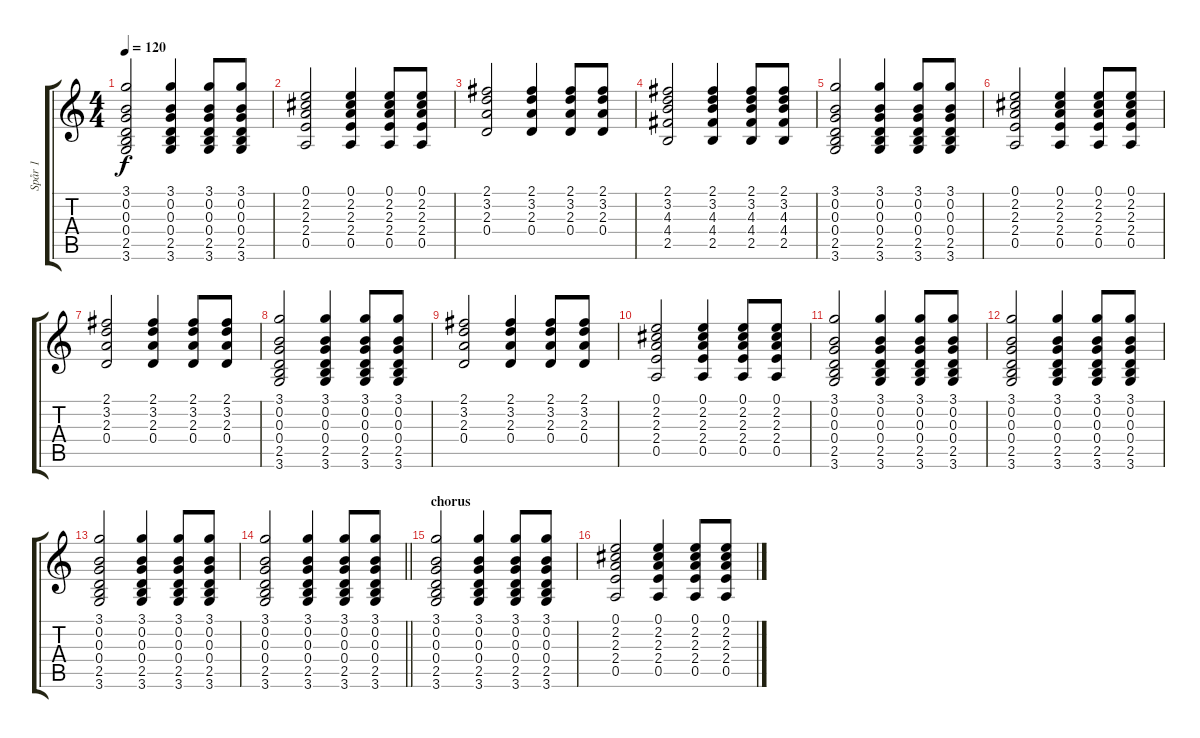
\track ("Spår 1" "Spår 1") {instrument acousticguitarsteel}
\staff {score tabs}
\tuning (E4 B3 G3 D3 A2 E2) {hide}
\ts (4 4)
\tempo 120
\clef g2
\ks c
(3.1 0.2 0.3 0.4 2.5 3.6).2{dy f} (3.1 0.2 0.3 0.4 2.5 3.6).4 (3.1 0.2 0.3 0.4 2.5 3.6).8 (3.1 0.2 0.3 0.4 2.5 3.6).8 |
(0.1 2.2 2.3 2.4 0.5).2 (0.1 2.2 2.3 2.4 0.5).4 (0.1 2.2 2.3 2.4 0.5).8 (0.1 2.2 2.3 2.4 0.5).8 |
(2.1 3.2 2.3 0.4).2 (2.1 3.2 2.3 0.4).4 (2.1 3.2 2.3 0.4).8 (2.1 3.2 2.3 0.4).8 |
(2.1 3.2 4.3 4.4 2.5).2 (2.1 3.2 4.3 4.4 2.5).4 (2.1 3.2 4.3 4.4 2.5).8 (2.1 3.2 4.3 4.4 2.5).8 |
(3.1 0.2 0.3 0.4 2.5 3.6).2 (3.1 0.2 0.3 0.4 2.5 3.6).4 (3.1 0.2 0.3 0.4 2.5 3.6).8 (3.1 0.2 0.3 0.4 2.5 3.6).8 |
(0.1 2.2 2.3 2.4 0.5).2 (0.1 2.2 2.3 2.4 0.5).4 (0.1 2.2 2.3 2.4 0.5).8 (0.1 2.2 2.3 2.4 0.5).8 |
(2.1 3.2 2.3 0.4).2 (2.1 3.2 2.3 0.4).4 (2.1 3.2 2.3 0.4).8 (2.1 3.2 2.3 0.4).8 |
(3.1 0.2 0.3 0.4 2.5 3.6).2 (3.1 0.2 0.3 0.4 2.5 3.6).4 (3.1 0.2 0.3 0.4 2.5 3.6).8 (3.1 0.2 0.3 0.4 2.5 3.6).8 |
(2.1 3.2 2.3 0.4).2 (2.1 3.2 2.3 0.4).4 (2.1 3.2 2.3 0.4).8 (2.1 3.2 2.3 0.4).8 |
(0.1 2.2 2.3 2.4 0.5).2 (0.1 2.2 2.3 2.4 0.5).4 (0.1 2.2 2.3 2.4 0.5).8 (0.1 2.2 2.3 2.4 0.5).8 |
(3.1 0.2 0.3 0.4 2.5 3.6).2 (3.1 0.2 0.3 0.4 2.5 3.6).4 (3.1 0.2 0.3 0.4 2.5 3.6).8 (3.1 0.2 0.3 0.4 2.5 3.6).8 |
(3.1 0.2 0.3 0.4 2.5 3.6).2 (3.1 0.2 0.3 0.4 2.5 3.6).4 (3.1 0.2 0.3 0.4 2.5 3.6).8 (3.1 0.2 0.3 0.4 2.5 3.6).8 |
(3.1 0.2 0.3 0.4 2.5 3.6).2 (3.1 0.2 0.3 0.4 2.5 3.6).4 (3.1 0.2 0.3 0.4 2.5 3.6).8 (3.1 0.2 0.3 0.4 2.5 3.6).8 |
\barLineRight lightlight
(3.1 0.2 0.3 0.4 2.5 3.6).2 (3.1 0.2 0.3 0.4 2.5 3.6).4 (3.1 0.2 0.3 0.4 2.5 3.6).8 (3.1 0.2 0.3 0.4 2.5 3.6).8 |
\section ("" "chorus")
(3.1 0.2 0.3 0.4 2.5 3.6).2 (3.1 0.2 0.3 0.4 2.5 3.6).4 (3.1 0.2 0.3 0.4 2.5 3.6).8 (3.1 0.2 0.3 0.4 2.5 3.6).8 |
(0.1 2.2 2.3 2.4 0.5).2 (0.1 2.2 2.3 2.4 0.5).4 (0.1 2.2 2.3 2.4 0.5).8 (0.1 2.2 2.3 2.4 0.5).8
